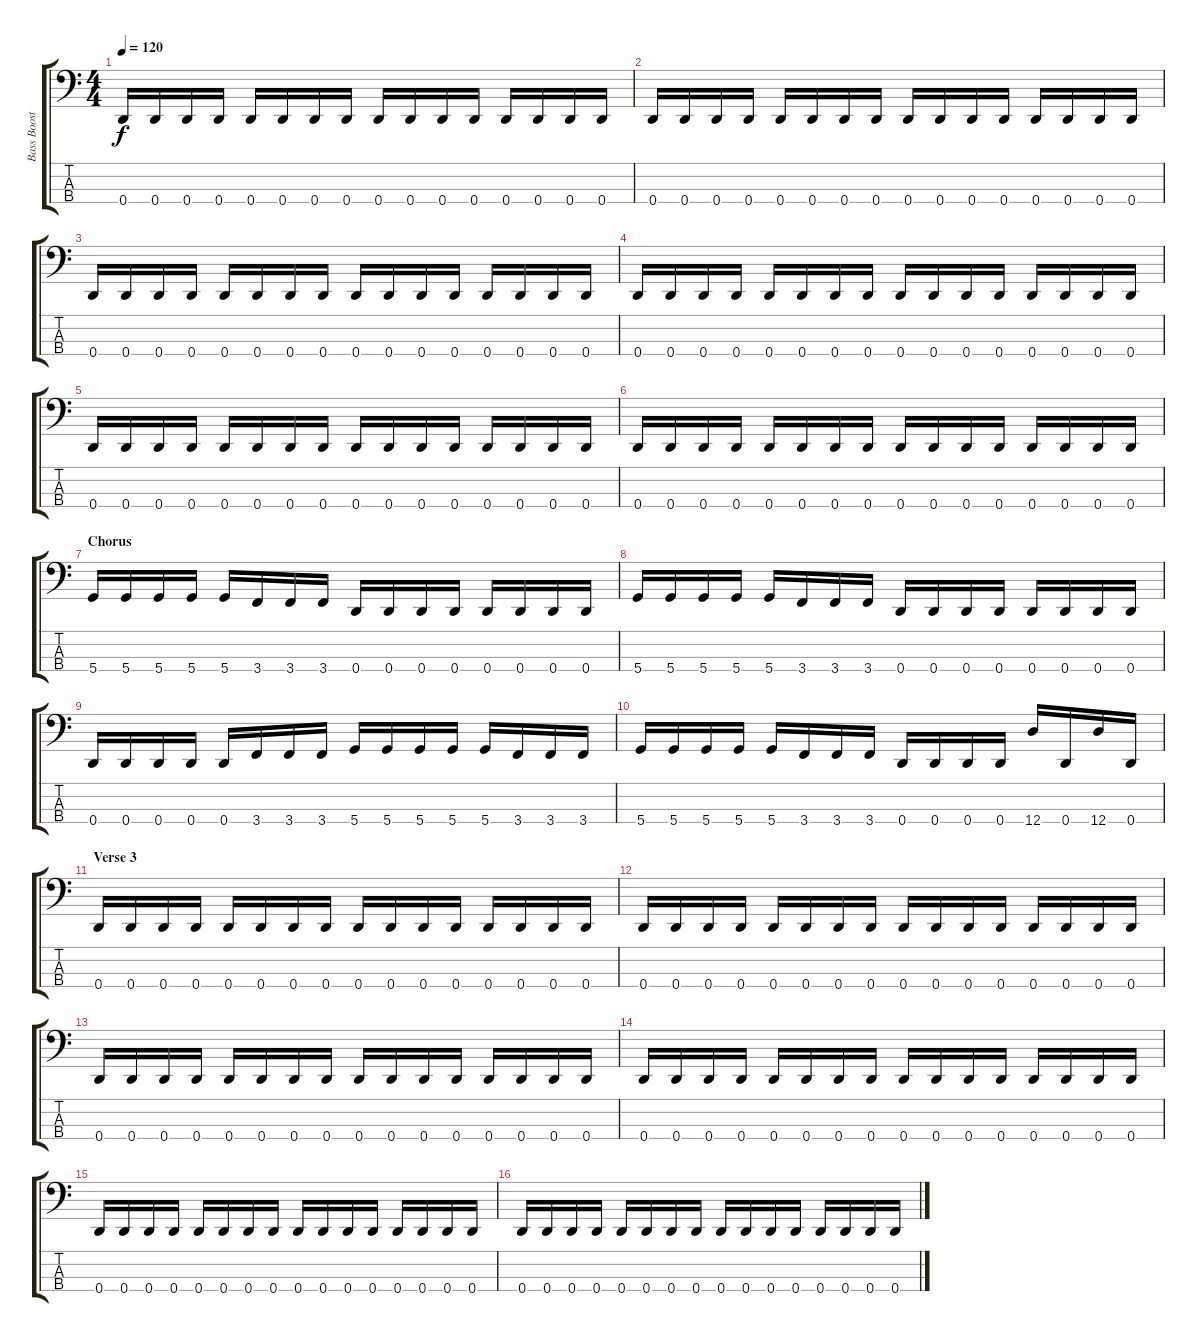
\track ("Bass Boost (synth)" "Bass Boost") {instrument synthbass1}
\staff {score tabs}
\tuning (G2 D2 A1 D1) {hide}
\ts (4 4)
\tempo 120
\clef f4
\ks c
0.4.16{dy f} 0.4.16 0.4.16 0.4.16 0.4.16 0.4.16 0.4.16 0.4.16 0.4.16 0.4.16 0.4.16 0.4.16 0.4.16 0.4.16 0.4.16 0.4.16 |
0.4.16 0.4.16 0.4.16 0.4.16 0.4.16 0.4.16 0.4.16 0.4.16 0.4.16 0.4.16 0.4.16 0.4.16 0.4.16 0.4.16 0.4.16 0.4.16 |
0.4.16 0.4.16 0.4.16 0.4.16 0.4.16 0.4.16 0.4.16 0.4.16 0.4.16 0.4.16 0.4.16 0.4.16 0.4.16 0.4.16 0.4.16 0.4.16 |
0.4.16 0.4.16 0.4.16 0.4.16 0.4.16 0.4.16 0.4.16 0.4.16 0.4.16 0.4.16 0.4.16 0.4.16 0.4.16 0.4.16 0.4.16 0.4.16 |
0.4.16 0.4.16 0.4.16 0.4.16 0.4.16 0.4.16 0.4.16 0.4.16 0.4.16 0.4.16 0.4.16 0.4.16 0.4.16 0.4.16 0.4.16 0.4.16 |
0.4.16 0.4.16 0.4.16 0.4.16 0.4.16 0.4.16 0.4.16 0.4.16 0.4.16 0.4.16 0.4.16 0.4.16 0.4.16 0.4.16 0.4.16 0.4.16 |
\section ("" "Chorus")
5.4.16 5.4.16 5.4.16 5.4.16 5.4.16 3.4.16 3.4.16 3.4.16 0.4.16 0.4.16 0.4.16 0.4.16 0.4.16 0.4.16 0.4.16 0.4.16 |
5.4.16 5.4.16 5.4.16 5.4.16 5.4.16 3.4.16 3.4.16 3.4.16 0.4.16 0.4.16 0.4.16 0.4.16 0.4.16 0.4.16 0.4.16 0.4.16 |
0.4.16 0.4.16 0.4.16 0.4.16 0.4.16 3.4.16 3.4.16 3.4.16 5.4.16 5.4.16 5.4.16 5.4.16 5.4.16 3.4.16 3.4.16 3.4.16 |
5.4.16 5.4.16 5.4.16 5.4.16 5.4.16 3.4.16 3.4.16 3.4.16 0.4.16 0.4.16 0.4.16 0.4.16 12.4.16 0.4.16 12.4.16 0.4.16 |
\section ("" "Verse 3")
0.4.16 0.4.16 0.4.16 0.4.16 0.4.16 0.4.16 0.4.16 0.4.16 0.4.16 0.4.16 0.4.16 0.4.16 0.4.16 0.4.16 0.4.16 0.4.16 |
0.4.16 0.4.16 0.4.16 0.4.16 0.4.16 0.4.16 0.4.16 0.4.16 0.4.16 0.4.16 0.4.16 0.4.16 0.4.16 0.4.16 0.4.16 0.4.16 |
0.4.16 0.4.16 0.4.16 0.4.16 0.4.16 0.4.16 0.4.16 0.4.16 0.4.16 0.4.16 0.4.16 0.4.16 0.4.16 0.4.16 0.4.16 0.4.16 |
0.4.16 0.4.16 0.4.16 0.4.16 0.4.16 0.4.16 0.4.16 0.4.16 0.4.16 0.4.16 0.4.16 0.4.16 0.4.16 0.4.16 0.4.16 0.4.16 |
0.4.16 0.4.16 0.4.16 0.4.16 0.4.16 0.4.16 0.4.16 0.4.16 0.4.16 0.4.16 0.4.16 0.4.16 0.4.16 0.4.16 0.4.16 0.4.16 |
0.4.16 0.4.16 0.4.16 0.4.16 0.4.16 0.4.16 0.4.16 0.4.16 0.4.16 0.4.16 0.4.16 0.4.16 0.4.16 0.4.16 0.4.16 0.4.16
